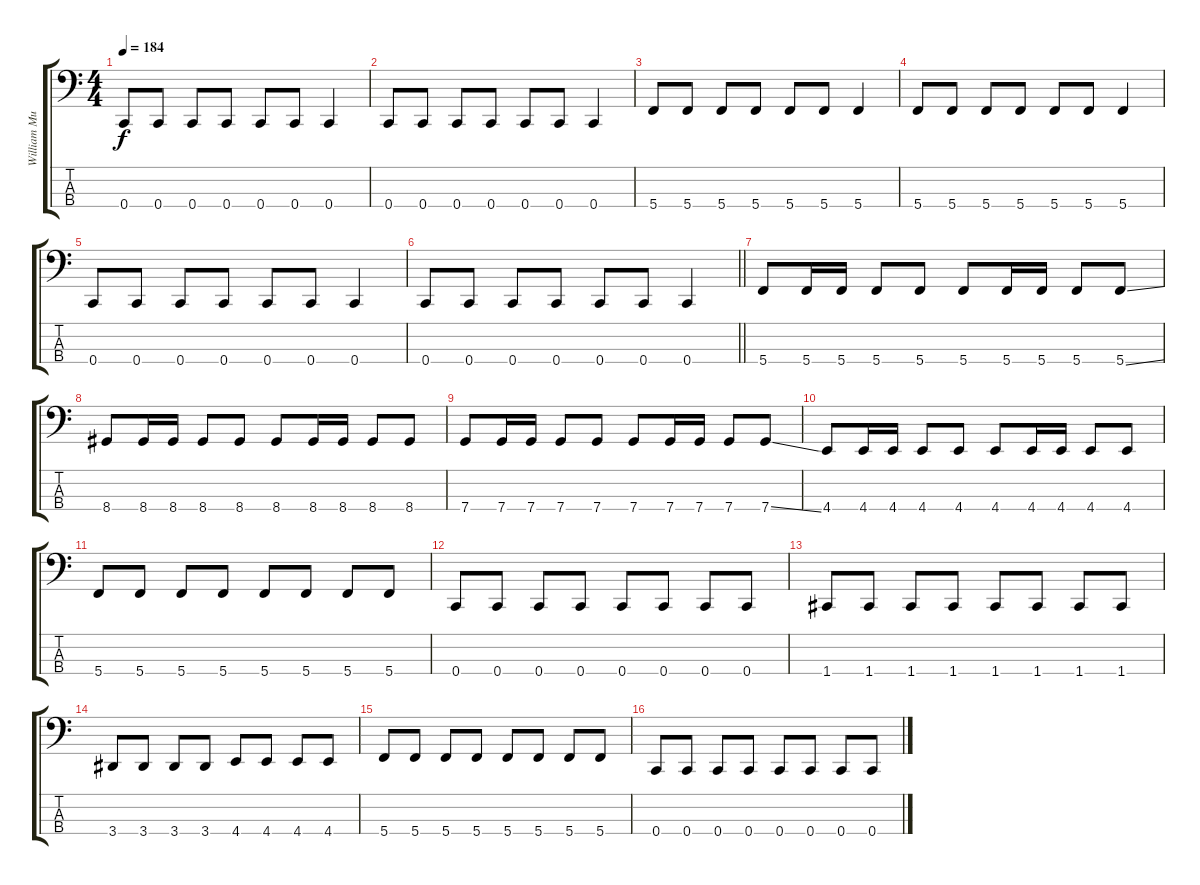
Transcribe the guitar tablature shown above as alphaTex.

\track ("William Murderface" "William Mu") {instrument electricbassfinger}
\staff {score tabs}
\tuning (Eb2 Bb1 F1 C1) {hide}
\ts (4 4)
\tempo 184
\clef f4
\ks aminor
0.4.8{dy f} 0.4.8 0.4.8 0.4.8 0.4.8 0.4.8 0.4.4 |
0.4.8 0.4.8 0.4.8 0.4.8 0.4.8 0.4.8 0.4.4 |
5.4.8 5.4.8 5.4.8 5.4.8 5.4.8 5.4.8 5.4.4 |
5.4.8 5.4.8 5.4.8 5.4.8 5.4.8 5.4.8 5.4.4 |
0.4.8 0.4.8 0.4.8 0.4.8 0.4.8 0.4.8 0.4.4 |
\barLineRight lightlight
0.4.8 0.4.8 0.4.8 0.4.8 0.4.8 0.4.8 0.4.4 |
5.4.8 5.4.16 5.4.16 5.4.8 5.4.8 5.4.8 5.4.16 5.4.16 5.4.8 5.4{ss}.8 |
8.4.8 8.4.16 8.4.16 8.4.8 8.4.8 8.4.8 8.4.16 8.4.16 8.4.8 8.4.8 |
7.4.8 7.4.16 7.4.16 7.4.8 7.4.8 7.4.8 7.4.16 7.4.16 7.4.8 7.4{ss}.8 |
4.4.8 4.4.16 4.4.16 4.4.8 4.4.8 4.4.8 4.4.16 4.4.16 4.4.8 4.4.8 |
5.4.8 5.4.8 5.4.8 5.4.8 5.4.8 5.4.8 5.4.8 5.4.8 |
0.4.8 0.4.8 0.4.8 0.4.8 0.4.8 0.4.8 0.4.8 0.4.8 |
1.4.8 1.4.8 1.4.8 1.4.8 1.4.8 1.4.8 1.4.8 1.4.8 |
3.4.8 3.4.8 3.4.8 3.4.8 4.4.8 4.4.8 4.4.8 4.4.8 |
5.4.8 5.4.8 5.4.8 5.4.8 5.4.8 5.4.8 5.4.8 5.4.8 |
0.4.8 0.4.8 0.4.8 0.4.8 0.4.8 0.4.8 0.4.8 0.4.8
